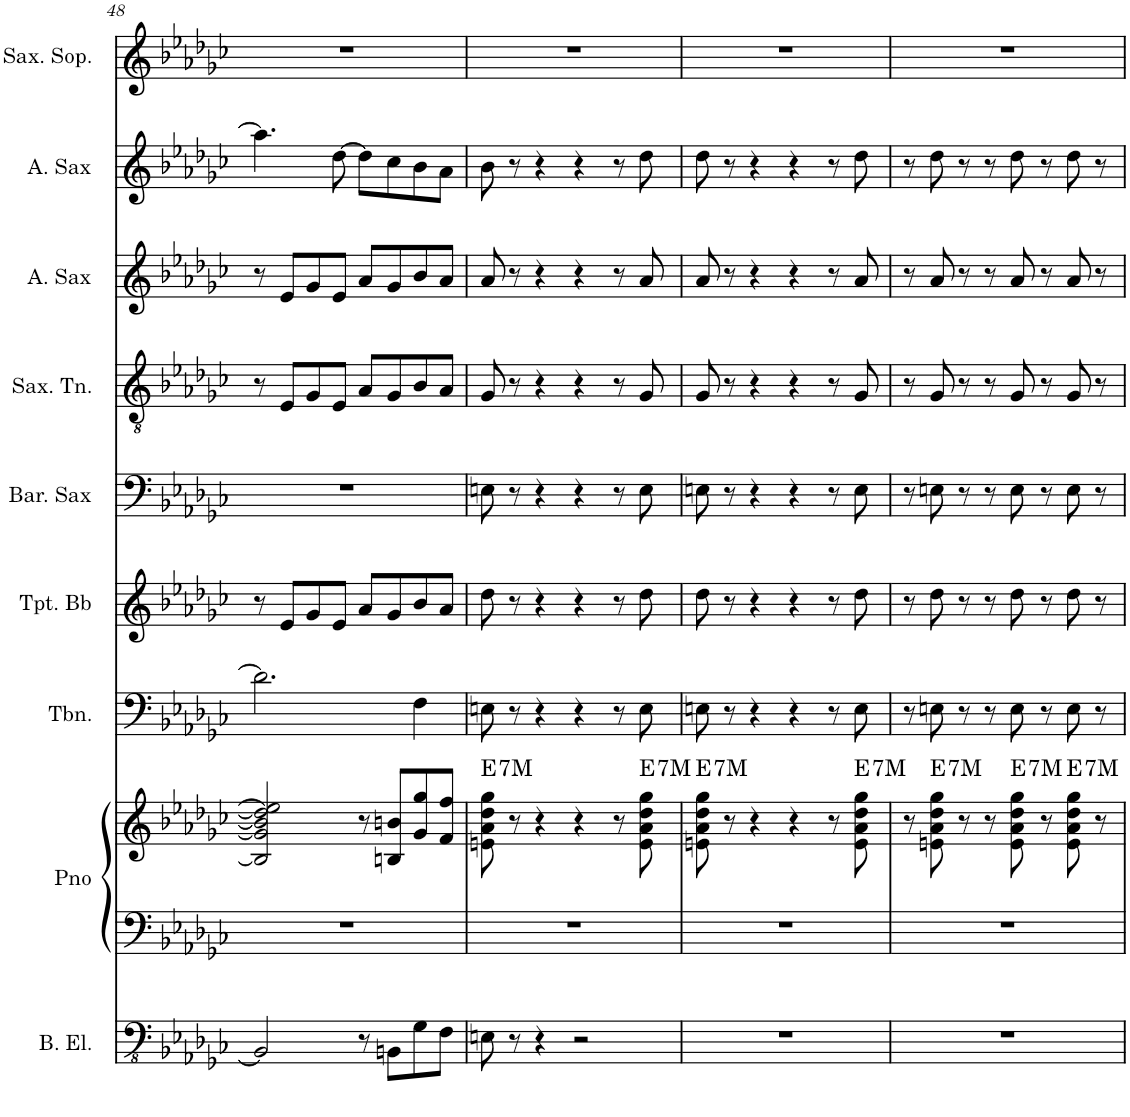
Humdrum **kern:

**kern	**kern	**kern	**harte	**kern	**kern	**kern	**kern	**kern	**kern	**kern
*part9	*part8	*part8	*part8	*part7	*part6	*part5	*part4	*part3	*part2	*part1
*staff10	*staff9	*staff8	*	*staff7	*staff6	*staff5	*staff4	*staff3	*staff2	*staff1
*I"Baixo elétrico	*I"Piano	*	*	*I"Trombone	*I"Trompete Bb	*I"Saxofone barítono	*I"Saxofone Tenor	*I"Saxofone Alto	*I"Saxofone Alto	*I"Saxofone Soprano
*I'B. El.	*I'Pno	*	*	*I'Tbn.	*I'Tpt. Bb	*	*I'Sax. Tn.	*	*	*I'Sax. Sop.
!!LO:PB:g=z
*clefFv4	*clefF4	*clefG2	*	*clefF4	*clefG2	*clefF4	*clefGv2	*clefG2	*clefG2	*clefG2
*	*	*	*	*	*ITrd1c2	*ITrd12c21	*ITrd8c14	*ITrd5c9	*ITrd5c9	*ITrd1c2
*k[b-e-a-d-g-c-]	*k[b-e-a-d-g-c-]	*k[b-e-a-d-g-c-]	*	*k[b-e-a-d-g-c-]	*k[b-e-a-d-g-c-]	*k[b-e-a-d-g-c-]	*k[b-e-a-d-g-c-]	*k[b-e-a-d-g-c-]	*k[b-e-a-d-g-c-]	*k[b-e-a-d-g-c-]
*M4/4	*M4/4	*M4/4	*	*M4/4	*M4/4	*M4/4	*M4/4	*M4/4	*M4/4	*M4/4
=48	=48	=48	=48	=48	=48	=48	=48	=48	=48	=48
2BBB/]	1r	2B/] 2g-/] 2b-/] 2dd-/] 2ee-/]	.	2.d-\]	8r	1r	8r	8r	4.aa-\]	1r
.	.	.	.	.	8e-/L	.	8E-/L	8e-/L	.	.
.	.	.	.	.	8g-/	.	8G-/	8g-/	.	.
.	.	.	.	.	8e-/J	.	8E-/J	8e-/J	[8dd-\	.
8r	.	8r	.	.	8a-/L	.	8A-/L	8a-/L	8dd-\L]	.
8BBBn\L	.	8Bn/ 8bn/L	.	.	8g-/	.	8G-/	8g-/	8cc-\	.
8GG-\	.	8g-/ 8gg-/	.	4F\	8b-/	.	8B-/	8b-/	8b-\	.
8FF\J	.	8f/ 8ff/J	.	.	8a-/J	.	8A-/J	8a-/J	8a-\J	.
=49	=49	=49	=49	=49	=49	=49	=49	=49	=49	=49
!	!	!	!LO:H:kt=7	!	!	!	!	!	!	!
8EEn\	1r	8en\ 8a-\ 8dd-\ 8gg-\	E:7	8En\	8dd-\	8En\	8G-/	8a-/	8b-\	1r
8r	.	8r	.	8r	8r	8r	8r	8r	8r	.
4r	.	4r	.	4r	4r	4r	4r	4r	4r	.
2r	.	4r	.	4r	4r	4r	4r	4r	4r	.
.	.	8r	.	8r	8r	8r	8r	8r	8r	.
!	!	!	!LO:H:kt=7	!	!	!	!	!	!	!
.	.	8e\ 8a-\ 8dd-\ 8gg-\	E:7	8E\	8dd-\	8E\	8G-/	8a-/	8dd-\	.
=50	=50	=50	=50	=50	=50	=50	=50	=50	=50	=50
!	!	!	!LO:H:kt=7	!	!	!	!	!	!	!
1r	1r	8en\ 8a-\ 8dd-\ 8gg-\	E:7	8En\	8dd-\	8En\	8G-/	8a-/	8dd-\	1r
.	.	8r	.	8r	8r	8r	8r	8r	8r	.
.	.	4r	.	4r	4r	4r	4r	4r	4r	.
.	.	4r	.	4r	4r	4r	4r	4r	4r	.
.	.	8r	.	8r	8r	8r	8r	8r	8r	.
!	!	!	!LO:H:kt=7	!	!	!	!	!	!	!
.	.	8e\ 8a-\ 8dd-\ 8gg-\	E:7	8E\	8dd-\	8E\	8G-/	8a-/	8dd-\	.
=51	=51	=51	=51	=51	=51	=51	=51	=51	=51	=51
1r	1r	8r	.	8r	8r	8r	8r	8r	8r	1r
!	!	!	!LO:H:kt=7	!	!	!	!	!	!	!
.	.	8en\ 8a-\ 8dd-\ 8gg-\	E:7	8En\	8dd-\	8En\	8G-/	8a-/	8dd-\	.
.	.	8r	.	8r	8r	8r	8r	8r	8r	.
.	.	8r	.	8r	8r	8r	8r	8r	8r	.
!	!	!	!LO:H:kt=7	!	!	!	!	!	!	!
.	.	8e\ 8a-\ 8dd-\ 8gg-\	E:7	8E\	8dd-\	8E\	8G-/	8a-/	8dd-\	.
.	.	8r	.	8r	8r	8r	8r	8r	8r	.
!	!	!	!LO:H:kt=7	!	!	!	!	!	!	!
.	.	8e\ 8a-\ 8dd-\ 8gg-\	E:7	8E\	8dd-\	8E\	8G-/	8a-/	8dd-\	.
.	.	8r	.	8r	8r	8r	8r	8r	8r	.
=	=	=	=	=	=	=	=	=	=	=
*-	*-	*-	*-	*-	*-	*-	*-	*-	*-	*-
